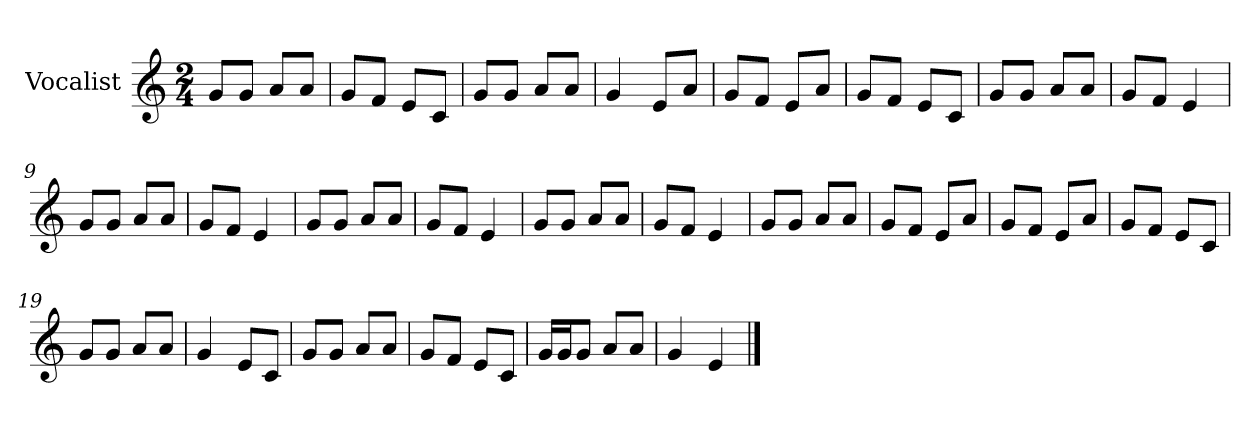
**kern
*part1
*staff1
*I"Vocalist
*k[]
*C:
*M2/4
=1
8gL
8gJ
8aL
8aJ
=2
8gL
8fJ
8eL
8cJ
=3
8gL
8gJ
8aL
8aJ
=4
4g
8eL
8aJ
=5
8gL
8fJ
8eL
8aJ
=6
8gL
8fJ
8eL
8cJ
=7
8gL
8gJ
8aL
8aJ
=8
8gL
8fJ
4e
=9
8gL
8gJ
8aL
8aJ
=10
8gL
8fJ
4e
=11
8gL
8gJ
8aL
8aJ
=12
8gL
8fJ
4e
=13
8gL
8gJ
8aL
8aJ
=14
8gL
8fJ
4e
=15
8gL
8gJ
8aL
8aJ
=16
8gL
8fJ
8eL
8aJ
=17
8gL
8fJ
8eL
8aJ
=18
8gL
8fJ
8eL
8cJ
=19
8gL
8gJ
8aL
8aJ
=20
4g
8eL
8cJ
=21
8gL
8gJ
8aL
8aJ
=22
8gL
8fJ
8eL
8cJ
=23
16gLL
16gJ
8gJ
8aL
8aJ
=24
4g
4e
==
*-
